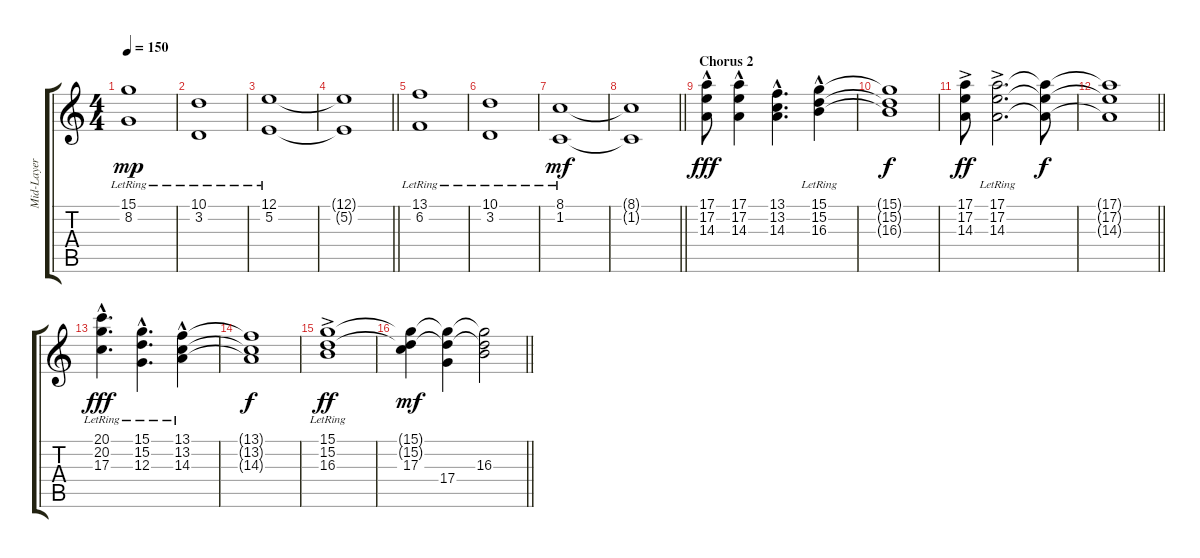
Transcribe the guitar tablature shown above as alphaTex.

\track ("Mid-Layer" "Mid-Layer") {instrument lead1square}
\staff {score tabs}
\tuning (E4 B3 G3 D3 A2 E2) {hide}
\ts (4 4)
\tempo 150
\clef g2
\ks c
(15.1{lr} 8.2{lr}).1{dy mp} |
(10.1{lr} 3.2{lr}).1 |
(12.1{lr} 5.2{lr}).1 |
\barLineRight lightlight
(12.1{t} 5.2{t}).1 |
(13.1{lr} 6.2{lr}).1 |
(10.1{lr} 3.2{lr}).1 |
(8.1{lr} 1.2{lr}).1{dy mf volume 16} |
\barLineRight lightlight
(8.1{t} 1.2{t}).1 |
\section ("" "Chorus 2")
(17.1{hac} 17.2{hac} 14.3{hac}).8{dy fff volume 16 instrument electricgrandpiano} (17.1{hac} 17.2{hac} 14.3{hac}).4 (13.1{hac} 13.2{hac} 14.3{hac}).4{d} (15.1{hac lr} 15.2{hac lr} 16.3{hac lr}).4 |
(15.1{t} 15.2{t} 16.3{t}).1{dy f} |
(17.1{ac} 17.2{ac} 14.3{ac}).8{dy ff} (17.1{ac lr} 17.2{ac lr} 14.3{ac lr}).2{d} (17.1{t} 17.2{t} 14.3{t}).8{dy f} |
\barLineRight lightlight
(17.1{t} 17.2{t} 14.3{t}).1 |
(20.1{hac lr} 20.2{hac lr} 17.3{hac lr}).4{d dy fff} (15.1{hac lr} 15.2{hac lr} 12.3{hac lr}).4{d} (13.1{hac lr} 13.2{hac lr} 14.3{hac lr}).4 |
(13.1{t} 13.2{t} 14.3{t}).1{dy f} |
(15.1{ac lr} 15.2{ac lr} 16.3{ac lr}).1{dy ff} |
\barLineRight lightlight
(15.1{t} 15.2{t} 17.3).4{dy mf} (15.1{t} 15.2{t} 17.4).4 (15.1{t} 15.2{t} 16.3).2
